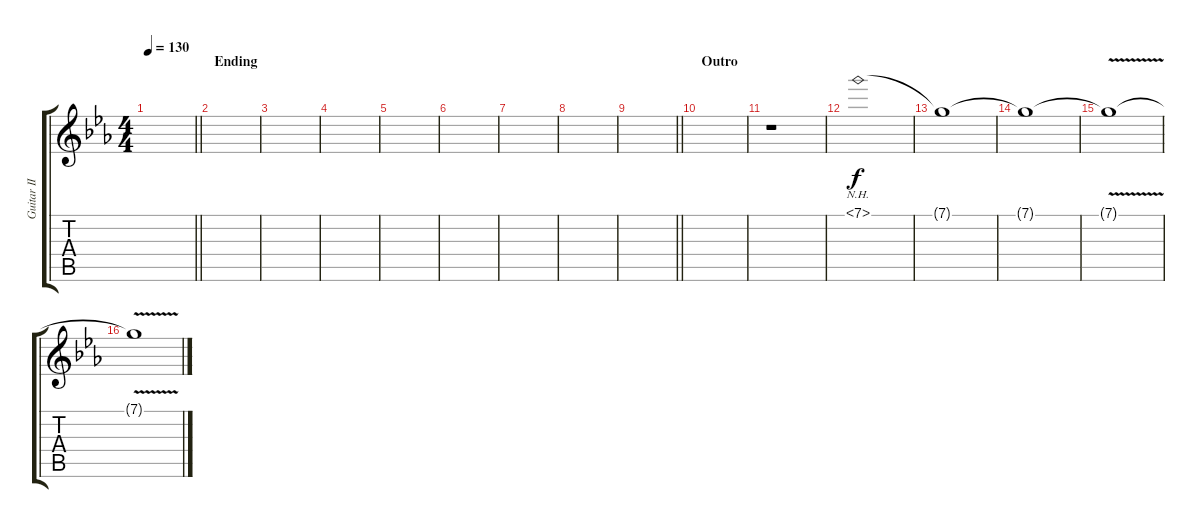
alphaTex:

\track ("Guitar II" "Guitar II") {instrument distortionguitar}
\staff {score tabs}
\tuning (C4 G3 Eb3 Bb2 F2 C2) {hide}
\ts (4 4)
\tempo 130
\clef g2
\barLineRight lightlight
\ks cminor
|
\section ("" "Ending")
|
|
|
|
|
|
|
\barLineRight lightlight
|
\section ("" "Outro")
|
r.1{volume 0 balance 16} |
7.1{nh}.1{dy f volume 10} |
7.1{t}.1 |
7.1{t}.1 |
7.1{v t}.1 |
7.1{t}.1
